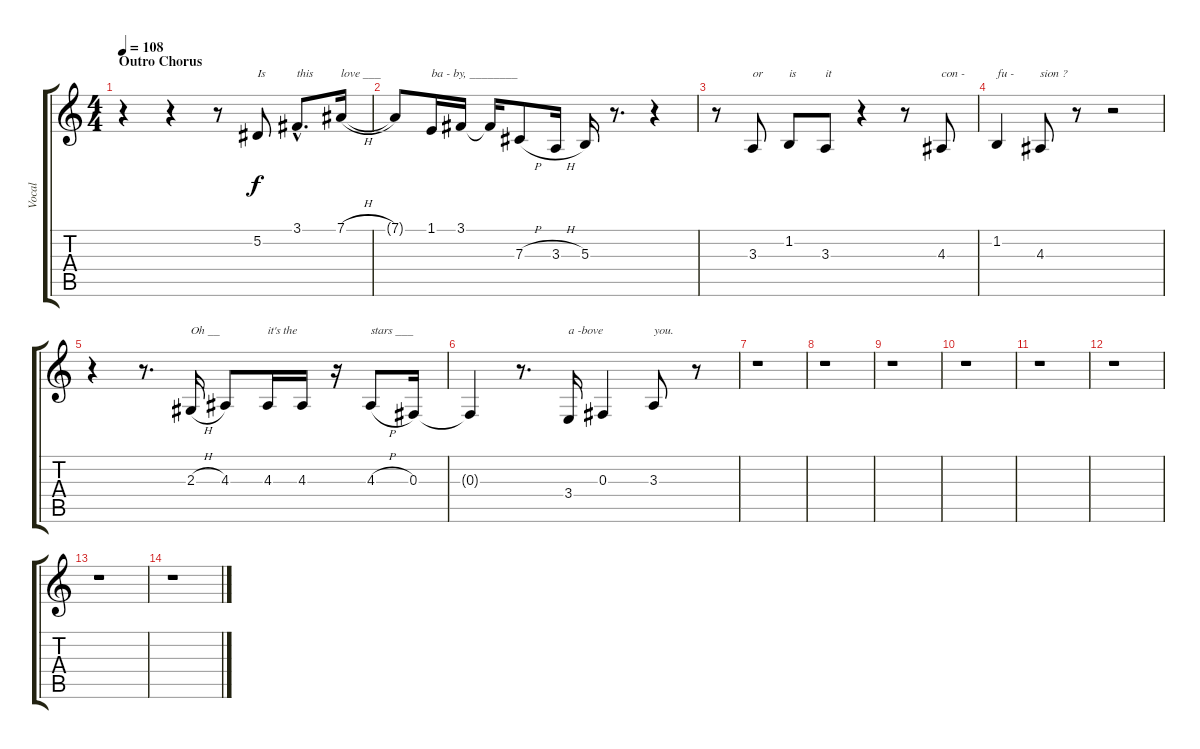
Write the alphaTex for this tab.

\track ("Vocal" "Vocal") {instrument flute}
\staff {score tabs}
\tuning (Eb4 Bb3 Gb3 Db3 Ab2 Eb2) {hide}
\ts (4 4)
\section ("" "Outro Chorus")
\tempo 108
\clef g2
\ks c
r.4{dy f} r.4 r.8 5.2.8{txt "Is"} 3.1{hac}.8{d txt "this"} 7.1{h}.16{txt "love ___"} |
7.1{t}.8 1.1.16{txt "ba - by, ________"} 3.1.16 3.1{t}.16 7.3{h}.8 3.3{h}.16 5.3.16 r.8{d} r.4 |
r.8 3.3.8{txt "or"} 1.2.8{txt "is"} 3.3.8{txt "it"} r.4 r.8 4.3.8{txt "con -"} |
1.2.4{txt "fu -"} 4.3.8{txt "sion ?"} r.8 r.2 |
r.4 r.8{d} 2.3{h}.16{txt "Oh __"} 4.3.8 4.3.16{txt "it's the"} 4.3.16 r.16 4.3{h}.8{txt "stars ___"} 0.3.16 |
0.3{t}.4 r.8{d} 3.4.16{txt "a -bove"} 0.3.4 3.3.8{txt "you."} r.8 |
r.1 |
r.1 |
r.1 |
r.1 |
r.1 |
r.1 |
r.1 |
r.1
